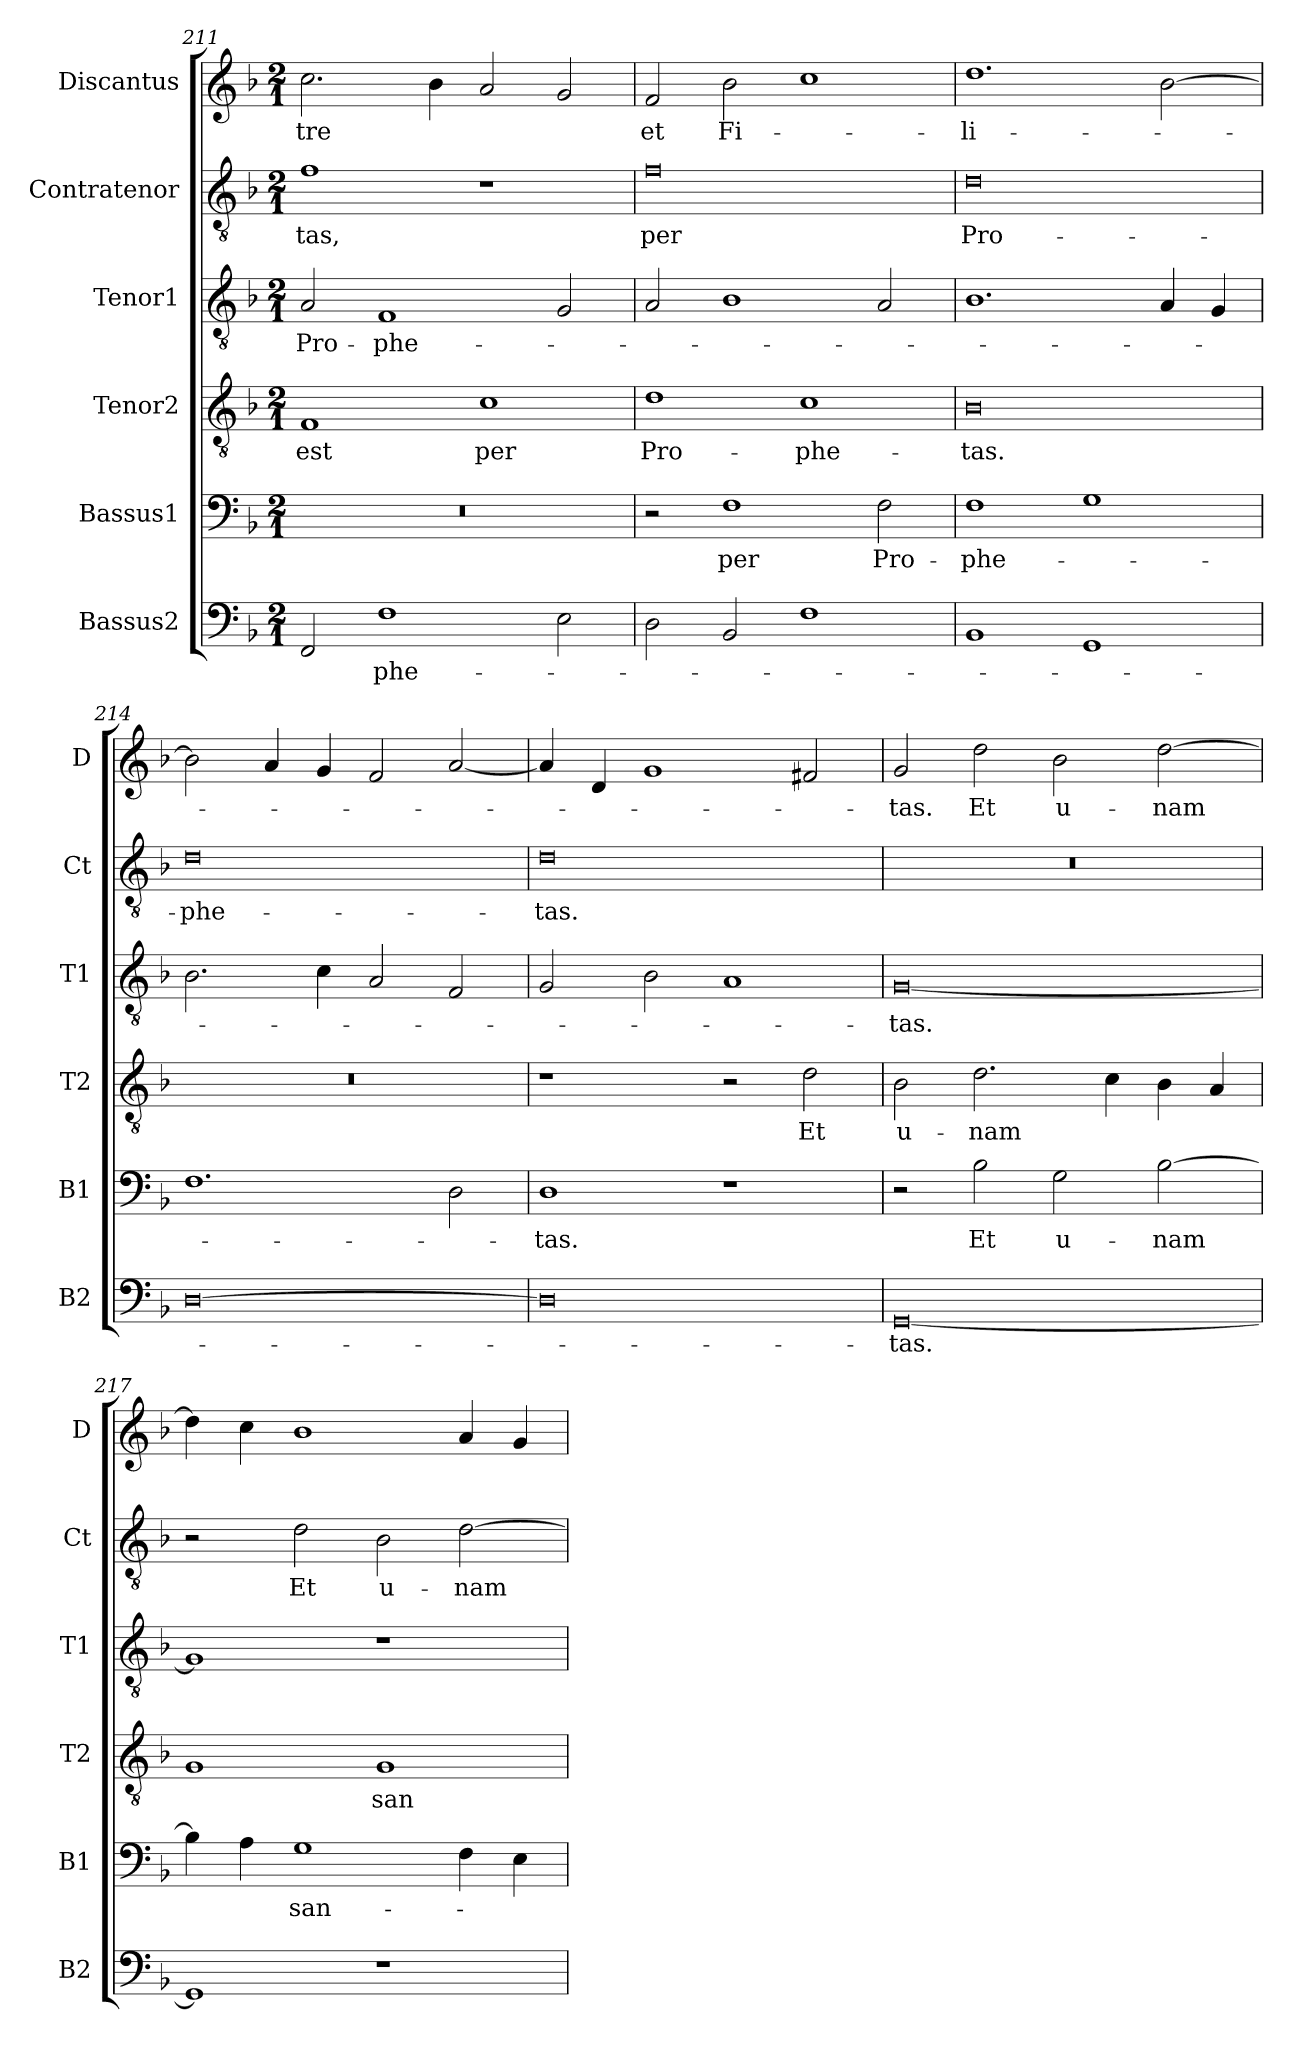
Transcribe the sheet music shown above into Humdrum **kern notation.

**kern	**text	**kern	**text	**kern	**text	**kern	**text	**kern	**text	**kern	**text
*part6	*part6	*part5	*part5	*part4	*part4	*part3	*part3	*part2	*part2	*part1	*part1
*staff6	*staff6	*staff5	*staff5	*staff4	*staff4	*staff3	*staff3	*staff2	*staff2	*staff1	*staff1
*I"Bassus2	*	*I"Bassus1	*	*I"Tenor2	*	*I"Tenor1	*	*I"Contratenor	*	*I"Discantus	*
*I'B2	*	*I'B1	*	*I'T2	*	*I'T1	*	*I'Ct	*	*I'D	*
*clefF4	*	*clefF4	*	*clefGv2	*	*clefGv2	*	*clefGv2	*	*clefG2	*
*k[b-]	*	*k[b-]	*	*k[b-]	*	*k[b-]	*	*k[b-]	*	*k[b-]	*
*M2/1	*	*M2/1	*	*M2/1	*	*M2/1	*	*M2/1	*	*M2/1	*
=211	=211	=211	=211	=211	=211	=211	=211	=211	=211	=211	=211
2FF/	.	0r	.	1F	est	2A/	Pro-	1f	-tas,	2.cc\	-tre
1F	-phe-	.	.	.	.	1F	-phe-	.	.	.	.
.	.	.	.	.	.	.	.	.	.	4b-\	.
.	.	.	.	1c	per	.	.	1r	.	2a/	.
2E\	.	.	.	.	.	2G/	.	.	.	2g/	.
=212	=212	=212	=212	=212	=212	=212	=212	=212	=212	=212	=212
2D\	.	2r	.	1d	Pro-	2A/	.	0f	per	2f/	et
2BB-/	.	1F	per	.	.	1B-	.	.	.	2b-\	Fi-
1F	.	.	.	1c	-phe-	.	.	.	.	1cc	.
.	.	2F\	Pro-	.	.	2A/	.	.	.	.	.
=213	=213	=213	=213	=213	=213	=213	=213	=213	=213	=213	=213
1BB-	.	1F	-phe-	0B-	-tas.	1.B-	.	0d	Pro-	1.dd	-li-
1GG	.	1G	.	.	.	.	.	.	.	.	.
.	.	.	.	.	.	4A/	.	.	.	[2b-\	.
.	.	.	.	.	.	4G/	.	.	.	.	.
=214	=214	=214	=214	=214	=214	=214	=214	=214	=214	=214	=214
[0D	.	1.F	.	0r	.	2.B-\	.	0d	-phe-	2b-\]	.
.	.	.	.	.	.	.	.	.	.	4a/	.
.	.	.	.	.	.	4c\	.	.	.	4g/	.
.	.	.	.	.	.	2A/	.	.	.	2f/	.
.	.	2D\	.	.	.	2F/	.	.	.	[2a/	.
=215	=215	=215	=215	=215	=215	=215	=215	=215	=215	=215	=215
0D]	.	1D	-tas.	1r	.	2G/	.	0d	-tas.	4a/]	.
.	.	.	.	.	.	.	.	.	.	4d/	.
.	.	.	.	.	.	2B-\	.	.	.	1g	.
.	.	1r	.	2r	.	1A	.	.	.	.	.
.	.	.	.	2d\	Et	.	.	.	.	2f#X/	.
=216	=216	=216	=216	=216	=216	=216	=216	=216	=216	=216	=216
[0GG	-tas.	2r	.	2B-\	u-	[0G	-tas.	0r	.	2g/	-tas.
.	.	2B-\	Et	2.d\	-nam	.	.	.	.	2dd\	Et
.	.	2G\	u-	.	.	.	.	.	.	2b-\	u-
.	.	.	.	4c\	.	.	.	.	.	.	.
.	.	[2B-\	-nam	4B-\	.	.	.	.	.	[2dd\	-nam
.	.	.	.	4A/	.	.	.	.	.	.	.
=217	=217	=217	=217	=217	=217	=217	=217	=217	=217	=217	=217
1GG]	.	4B-\]	.	1G	.	1G]	.	2r	.	4dd\]	.
.	.	4A\	.	.	.	.	.	.	.	4cc\	.
.	.	1G	san-	.	.	.	.	2d\	Et	1b-	.
1r	.	.	.	1G	san-	1r	.	2B-\	u-	.	.
.	.	4F\	.	.	.	.	.	[2d\	-nam	4a/	.
.	.	4E\	.	.	.	.	.	.	.	4g/	.
=	=	=	=	=	=	=	=	=	=	=	=
*-	*-	*-	*-	*-	*-	*-	*-	*-	*-	*-	*-
